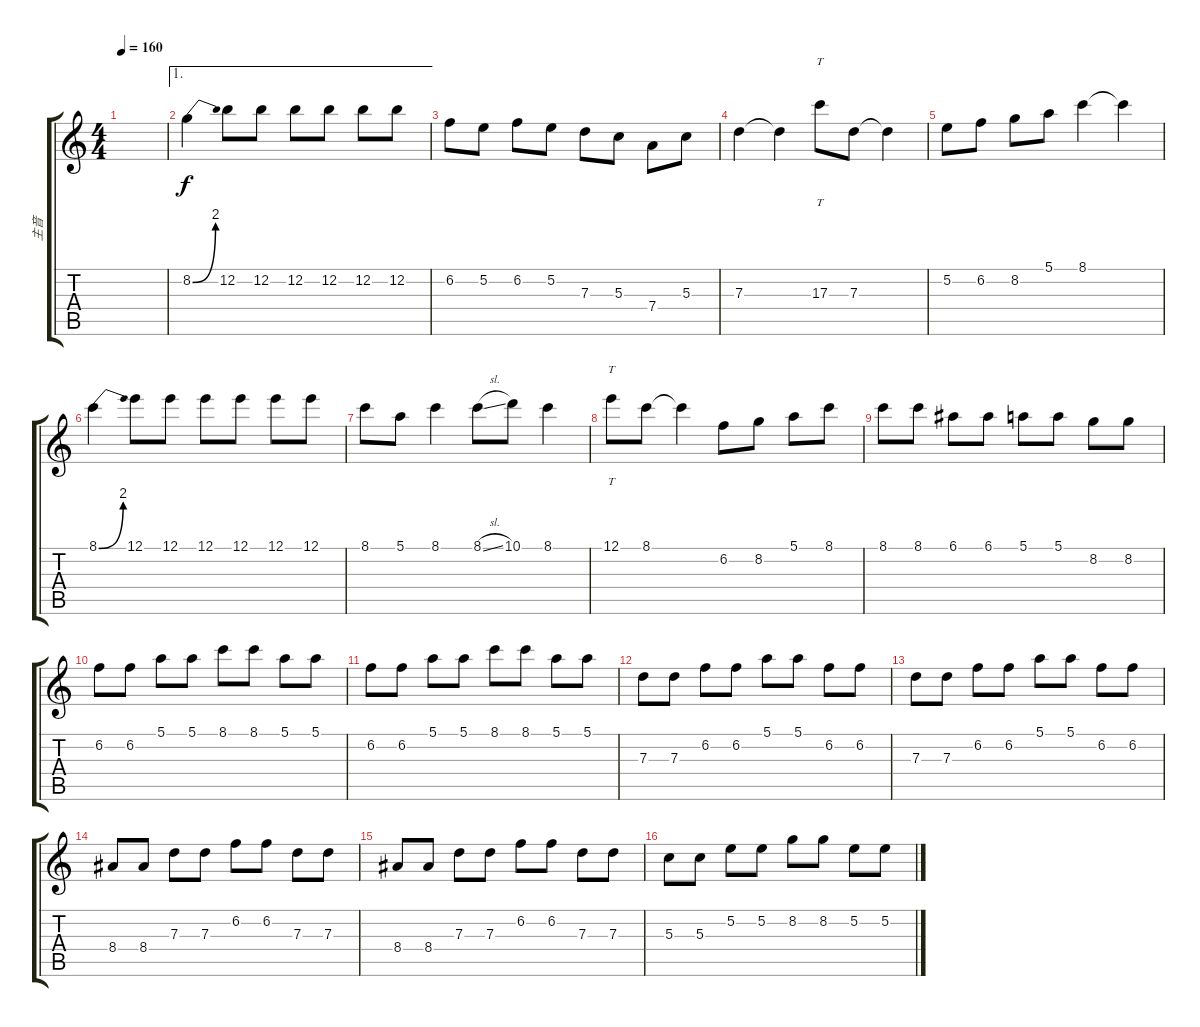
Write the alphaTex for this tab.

\track ("主音" "主音") {instrument distortionguitar}
\staff {score tabs}
\tuning (E4 B3 G3 D3 A2 E2) {hide}
\ts (4 4)
\tempo 160
\clef g2
\ks c
|
\ae 1
8.2{be (bend 0 0 60 8)}.4 12.2.8 12.2.8 12.2.8 12.2.8 12.2.8 12.2.8 |
6.2.8 5.2.8 6.2.8 5.2.8 7.3.8 5.3.8 7.4.8 5.3.8 |
7.3.4 7.3{t}.4 17.3.8{tt} 7.3.8 7.3{t}.4 |
5.2.8 6.2.8 8.2.8 5.1.8 8.1.4 8.1{t}.4 |
8.1{be (bend 0 0 60 8)}.4 12.1.8 12.1.8 12.1.8 12.1.8 12.1.8 12.1.8 |
8.1.8 5.1.8 8.1.4 8.1{sl}.8 10.1.8 8.1.4 |
12.1.8{tt} 8.1.8 8.1{t}.4 6.2.8 8.2.8 5.1.8 8.1.8 |
8.1.8 8.1.8 6.1.8 6.1.8 5.1.8 5.1.8 8.2.8 8.2.8 |
6.2.8 6.2.8 5.1.8 5.1.8 8.1.8 8.1.8 5.1.8 5.1.8 |
6.2.8 6.2.8 5.1.8 5.1.8 8.1.8 8.1.8 5.1.8 5.1.8 |
7.3.8 7.3.8 6.2.8 6.2.8 5.1.8 5.1.8 6.2.8 6.2.8 |
7.3.8 7.3.8 6.2.8 6.2.8 5.1.8 5.1.8 6.2.8 6.2.8 |
8.4.8 8.4.8 7.3.8 7.3.8 6.2.8 6.2.8 7.3.8 7.3.8 |
8.4.8 8.4.8 7.3.8 7.3.8 6.2.8 6.2.8 7.3.8 7.3.8 |
5.3.8 5.3.8 5.2.8 5.2.8 8.2.8 8.2.8 5.2.8 5.2.8
